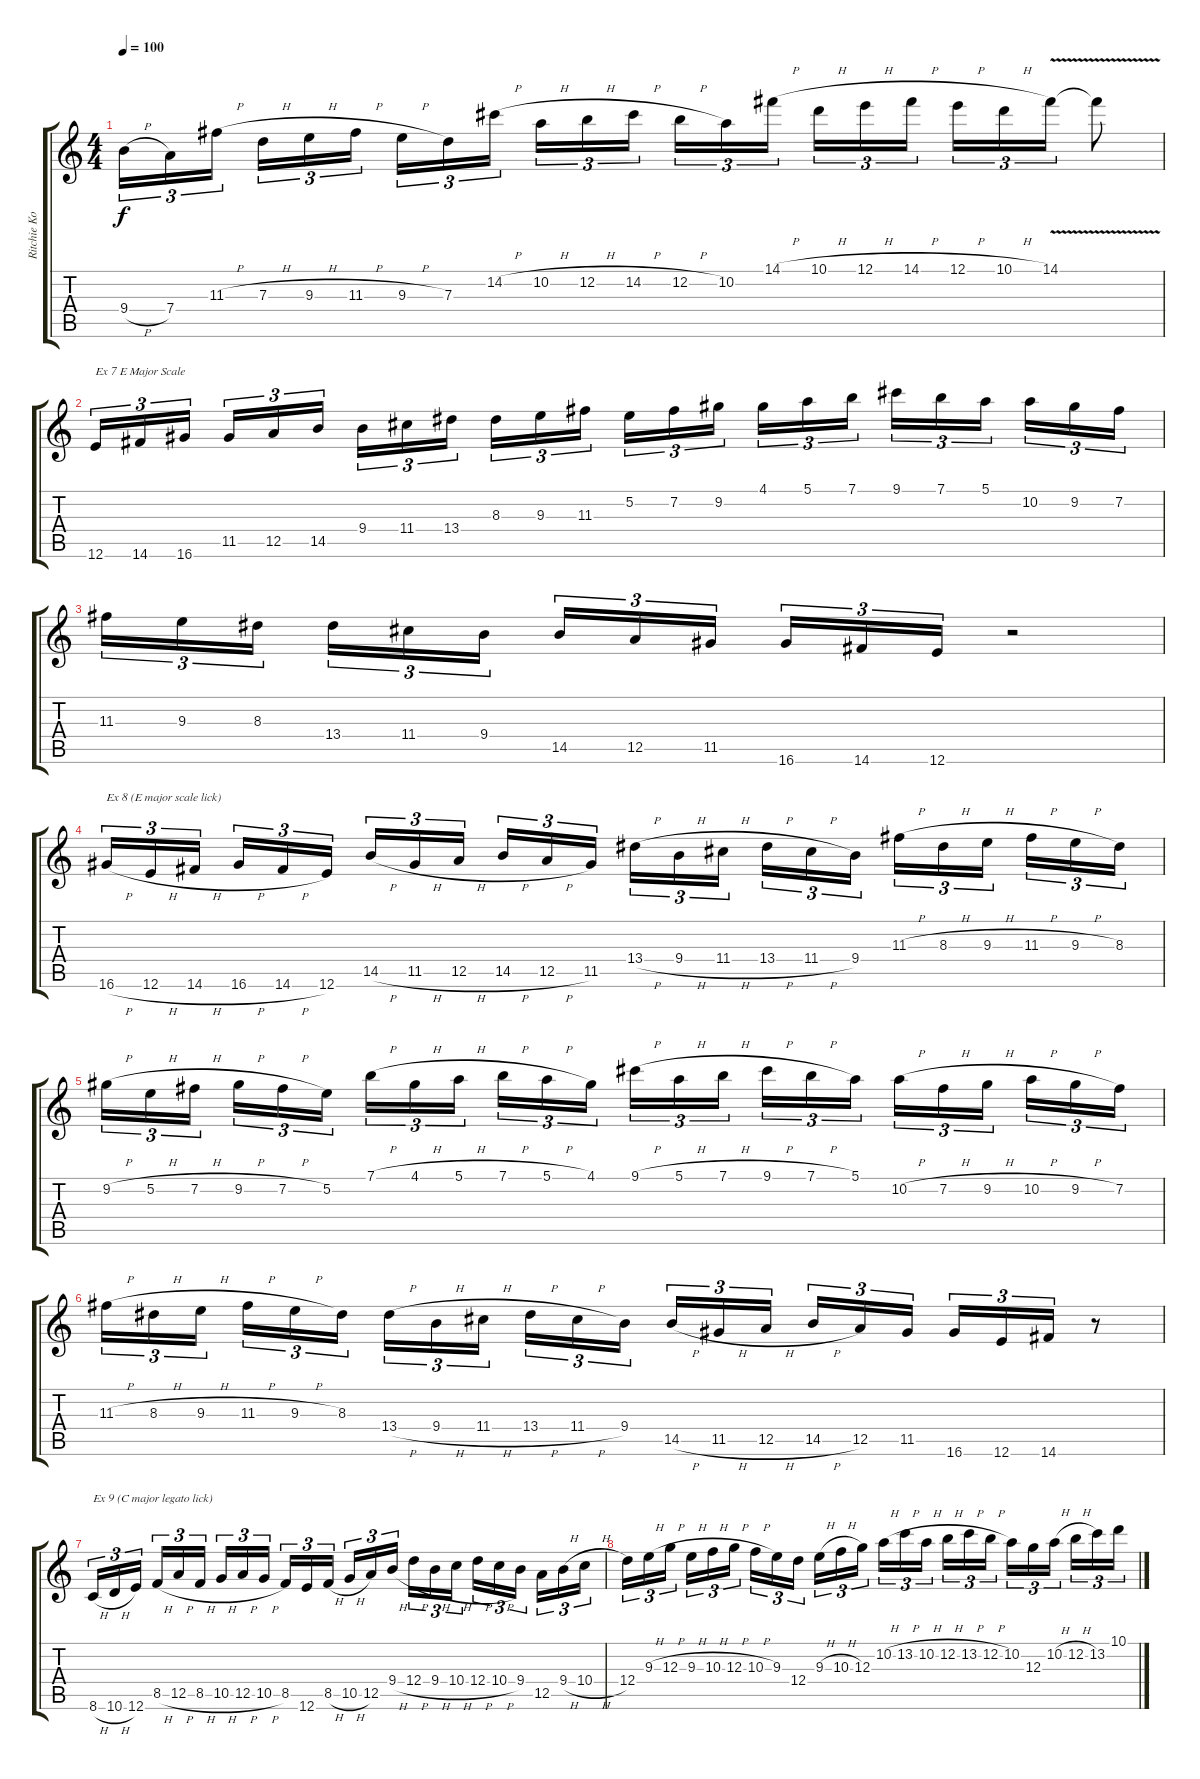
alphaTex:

\track ("Ritchie Kotzen" "Ritchie Ko") {instrument distortionguitar}
\staff {score tabs}
\tuning (E4 B3 G3 D3 A2 E2) {hide}
\ts (4 4)
\tempo 100
\clef g2
\ks c
9.4{h}.16{tu (3 2) dy f} 7.4.16{tu (3 2)} 11.3{h}.16{tu (3 2) beam splitsecondary} 7.3{h}.16{tu (3 2)} 9.3{h}.16{tu (3 2)} 11.3{h}.16{tu (3 2)} 9.3{h}.16{tu (3 2)} 7.3.16{tu (3 2)} 14.2{h}.16{tu (3 2) beam splitsecondary} 10.2{h}.16{tu (3 2)} 12.2{h}.16{tu (3 2)} 14.2{h}.16{tu (3 2)} 12.2{h}.16{tu (3 2)} 10.2.16{tu (3 2)} 14.1{h}.16{tu (3 2) beam splitsecondary} 10.1{h}.16{tu (3 2)} 12.1{h}.16{tu (3 2)} 14.1{h}.16{tu (3 2)} 12.1{h}.16{tu (3 2)} 10.1{h}.16{tu (3 2)} 14.1{v}.16{tu (3 2)} 14.1{t}.8 |
12.6.16{tu (3 2) txt "Ex 7 E Major Scale"} 14.6.16{tu (3 2)} 16.6.16{tu (3 2) beam splitsecondary} 11.5.16{tu (3 2)} 12.5.16{tu (3 2)} 14.5.16{tu (3 2)} 9.4.16{tu (3 2)} 11.4.16{tu (3 2)} 13.4.16{tu (3 2) beam splitsecondary} 8.3.16{tu (3 2)} 9.3.16{tu (3 2)} 11.3.16{tu (3 2)} 5.2.16{tu (3 2)} 7.2.16{tu (3 2)} 9.2.16{tu (3 2) beam splitsecondary} 4.1.16{tu (3 2)} 5.1.16{tu (3 2)} 7.1.16{tu (3 2)} 9.1.16{tu (3 2)} 7.1.16{tu (3 2)} 5.1.16{tu (3 2) beam splitsecondary} 10.2.16{tu (3 2)} 9.2.16{tu (3 2)} 7.2.16{tu (3 2)} |
11.3.16{tu (3 2)} 9.3.16{tu (3 2)} 8.3.16{tu (3 2) beam splitsecondary} 13.4.16{tu (3 2)} 11.4.16{tu (3 2)} 9.4.16{tu (3 2)} 14.5.16{tu (3 2)} 12.5.16{tu (3 2)} 11.5.16{tu (3 2) beam splitsecondary} 16.6.16{tu (3 2)} 14.6.16{tu (3 2)} 12.6.16{tu (3 2)} r.2 |
16.6{h}.16{tu (3 2) txt "Ex 8 (E major scale lick)"} 12.6{h}.16{tu (3 2)} 14.6{h}.16{tu (3 2) beam splitsecondary} 16.6{h}.16{tu (3 2)} 14.6{h}.16{tu (3 2)} 12.6.16{tu (3 2)} 14.5{h}.16{tu (3 2)} 11.5{h}.16{tu (3 2)} 12.5{h}.16{tu (3 2) beam splitsecondary} 14.5{h}.16{tu (3 2)} 12.5{h}.16{tu (3 2)} 11.5.16{tu (3 2)} 13.4{h}.16{tu (3 2)} 9.4{h}.16{tu (3 2)} 11.4{h}.16{tu (3 2) beam splitsecondary} 13.4{h}.16{tu (3 2)} 11.4{h}.16{tu (3 2)} 9.4.16{tu (3 2)} 11.3{h}.16{tu (3 2)} 8.3{h}.16{tu (3 2)} 9.3{h}.16{tu (3 2) beam splitsecondary} 11.3{h}.16{tu (3 2)} 9.3{h}.16{tu (3 2)} 8.3.16{tu (3 2)} |
9.2{h}.16{tu (3 2)} 5.2{h}.16{tu (3 2)} 7.2{h}.16{tu (3 2) beam splitsecondary} 9.2{h}.16{tu (3 2)} 7.2{h}.16{tu (3 2)} 5.2.16{tu (3 2)} 7.1{h}.16{tu (3 2)} 4.1{h}.16{tu (3 2)} 5.1{h}.16{tu (3 2) beam splitsecondary} 7.1{h}.16{tu (3 2)} 5.1{h}.16{tu (3 2)} 4.1.16{tu (3 2)} 9.1{h}.16{tu (3 2)} 5.1{h}.16{tu (3 2)} 7.1{h}.16{tu (3 2) beam splitsecondary} 9.1{h}.16{tu (3 2)} 7.1{h}.16{tu (3 2)} 5.1.16{tu (3 2)} 10.2{h}.16{tu (3 2)} 7.2{h}.16{tu (3 2)} 9.2{h}.16{tu (3 2) beam splitsecondary} 10.2{h}.16{tu (3 2)} 9.2{h}.16{tu (3 2)} 7.2.16{tu (3 2)} |
11.3{h}.16{tu (3 2)} 8.3{h}.16{tu (3 2)} 9.3{h}.16{tu (3 2) beam splitsecondary} 11.3{h}.16{tu (3 2)} 9.3{h}.16{tu (3 2)} 8.3.16{tu (3 2)} 13.4{h}.16{tu (3 2)} 9.4{h}.16{tu (3 2)} 11.4{h}.16{tu (3 2) beam splitsecondary} 13.4{h}.16{tu (3 2)} 11.4{h}.16{tu (3 2)} 9.4.16{tu (3 2)} 14.5{h}.16{tu (3 2)} 11.5{h}.16{tu (3 2)} 12.5{h}.16{tu (3 2) beam splitsecondary} 14.5{h}.16{tu (3 2)} 12.5.16{tu (3 2)} 11.5.16{tu (3 2)} 16.6.16{tu (3 2)} 12.6.16{tu (3 2)} 14.6.16{tu (3 2)} r.8 |
8.6{h}.16{tu (3 2) txt "Ex 9 (C major legato lick)"} 10.6{h}.16{tu (3 2)} 12.6.16{tu (3 2) beam splitsecondary} 8.5{h}.16{tu (3 2)} 12.5{h}.16{tu (3 2)} 8.5{h}.16{tu (3 2)} 10.5{h}.16{tu (3 2)} 12.5{h}.16{tu (3 2)} 10.5{h}.16{tu (3 2) beam splitsecondary} 8.5.16{tu (3 2)} 12.6.16{tu (3 2)} 8.5{h}.16{tu (3 2)} 10.5{h}.16{tu (3 2)} 12.5.16{tu (3 2)} 9.4{h}.16{tu (3 2) beam splitsecondary} 12.4{h}.16{tu (3 2)} 9.4{h}.16{tu (3 2)} 10.4{h}.16{tu (3 2)} 12.4{h}.16{tu (3 2)} 10.4{h}.16{tu (3 2)} 9.4.16{tu (3 2) beam splitsecondary} 12.5.16{tu (3 2)} 9.4{h}.16{tu (3 2)} 10.4{h}.16{tu (3 2)} |
12.4.16{tu (3 2)} 9.3{h}.16{tu (3 2)} 12.3{h}.16{tu (3 2) beam splitsecondary} 9.3{h}.16{tu (3 2)} 10.3{h}.16{tu (3 2)} 12.3{h}.16{tu (3 2)} 10.3{h}.16{tu (3 2)} 9.3.16{tu (3 2)} 12.4.16{tu (3 2) beam splitsecondary} 9.3{h}.16{tu (3 2)} 10.3{h}.16{tu (3 2)} 12.3.16{tu (3 2)} 10.2{h}.16{tu (3 2)} 13.2{h}.16{tu (3 2)} 10.2{h}.16{tu (3 2) beam splitsecondary} 12.2{h}.16{tu (3 2)} 13.2{h}.16{tu (3 2)} 12.2{h}.16{tu (3 2)} 10.2.16{tu (3 2)} 12.3.16{tu (3 2)} 10.2{h}.16{tu (3 2) beam splitsecondary} 12.2{h}.16{tu (3 2)} 13.2.16{tu (3 2)} 10.1{h}.16{tu (3 2)}
